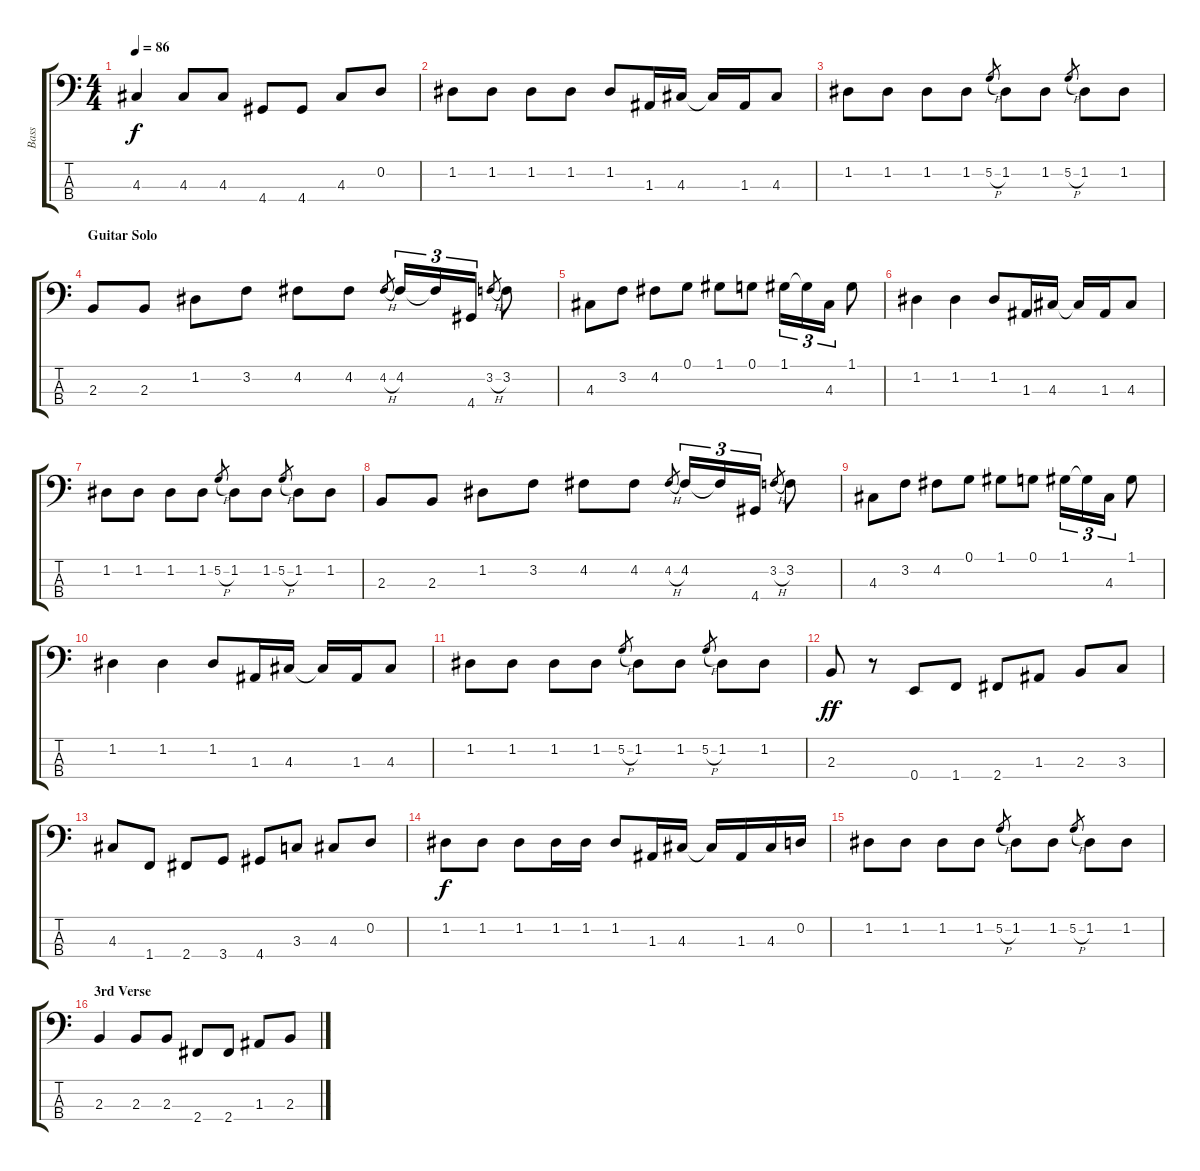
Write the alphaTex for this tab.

\track ("Bass" "Bass") {instrument electricbassfinger}
\staff {score tabs}
\tuning (G2 D2 A1 E1) {hide}
\ts (4 4)
\tempo 86
\clef f4
\ks c
4.3.4{dy f} 4.3.8 4.3.8 4.4.8 4.4.8 4.3.8 0.2.8 |
1.2.8 1.2.8 1.2.8 1.2.8 1.2.8 1.3.16 4.3.16 4.3{t}.16 1.3.16 4.3.8 |
1.2.8 1.2.8 1.2.8 1.2.8 5.2{h}.8{gr} 1.2.8 1.2.8 5.2{h}.8{gr} 1.2.8 1.2.8 |
\section ("" "Guitar Solo")
2.3.8 2.3.8 1.2.8 3.2.8 4.2.8 4.2.8 4.2{h}.8{gr} 4.2.16{tu (3 2)} 4.2{t}.16{tu (3 2)} 4.4.16{tu (3 2)} 3.2{h}.8{gr} 3.2.8 |
4.3.8 3.2.8 4.2.8 0.1.8 1.1.8 0.1.8 1.1.16{tu (3 2)} 1.1{t}.16{tu (3 2)} 4.3.16{tu (3 2)} 1.1.8 |
1.2.4 1.2.4 1.2.8 1.3.16 4.3.16 4.3{t}.16 1.3.16 4.3.8 |
1.2.8 1.2.8 1.2.8 1.2.8 5.2{h}.8{gr} 1.2.8 1.2.8 5.2{h}.8{gr} 1.2.8 1.2.8 |
2.3.8 2.3.8 1.2.8 3.2.8 4.2.8 4.2.8 4.2{h}.8{gr} 4.2.16{tu (3 2)} 4.2{t}.16{tu (3 2)} 4.4.16{tu (3 2)} 3.2{h}.8{gr} 3.2.8 |
4.3.8 3.2.8 4.2.8 0.1.8 1.1.8 0.1.8 1.1.16{tu (3 2)} 1.1{t}.16{tu (3 2)} 4.3.16{tu (3 2)} 1.1.8 |
1.2.4 1.2.4 1.2.8 1.3.16 4.3.16 4.3{t}.16 1.3.16 4.3.8 |
1.2.8 1.2.8 1.2.8 1.2.8 5.2{h}.8{gr} 1.2.8 1.2.8 5.2{h}.8{gr} 1.2.8 1.2.8 |
2.3.8{dy ff} r.8 0.4.8 1.4.8 2.4.8 1.3.8 2.3.8 3.3.8 |
4.3.8 1.4.8 2.4.8 3.4.8 4.4.8 3.3.8 4.3.8 0.2.8 |
1.2.8{dy f} 1.2.8 1.2.8 1.2.16 1.2.16 1.2.8 1.3.16 4.3.16 4.3{t}.16 1.3.16 4.3.16 0.2.16 |
1.2.8 1.2.8 1.2.8 1.2.8 5.2{h}.8{gr} 1.2.8 1.2.8 5.2{h}.8{gr} 1.2.8 1.2.8 |
\section ("" "3rd Verse")
2.3.4 2.3.8 2.3.8 2.4.8 2.4.8 1.3.8 2.3.8
